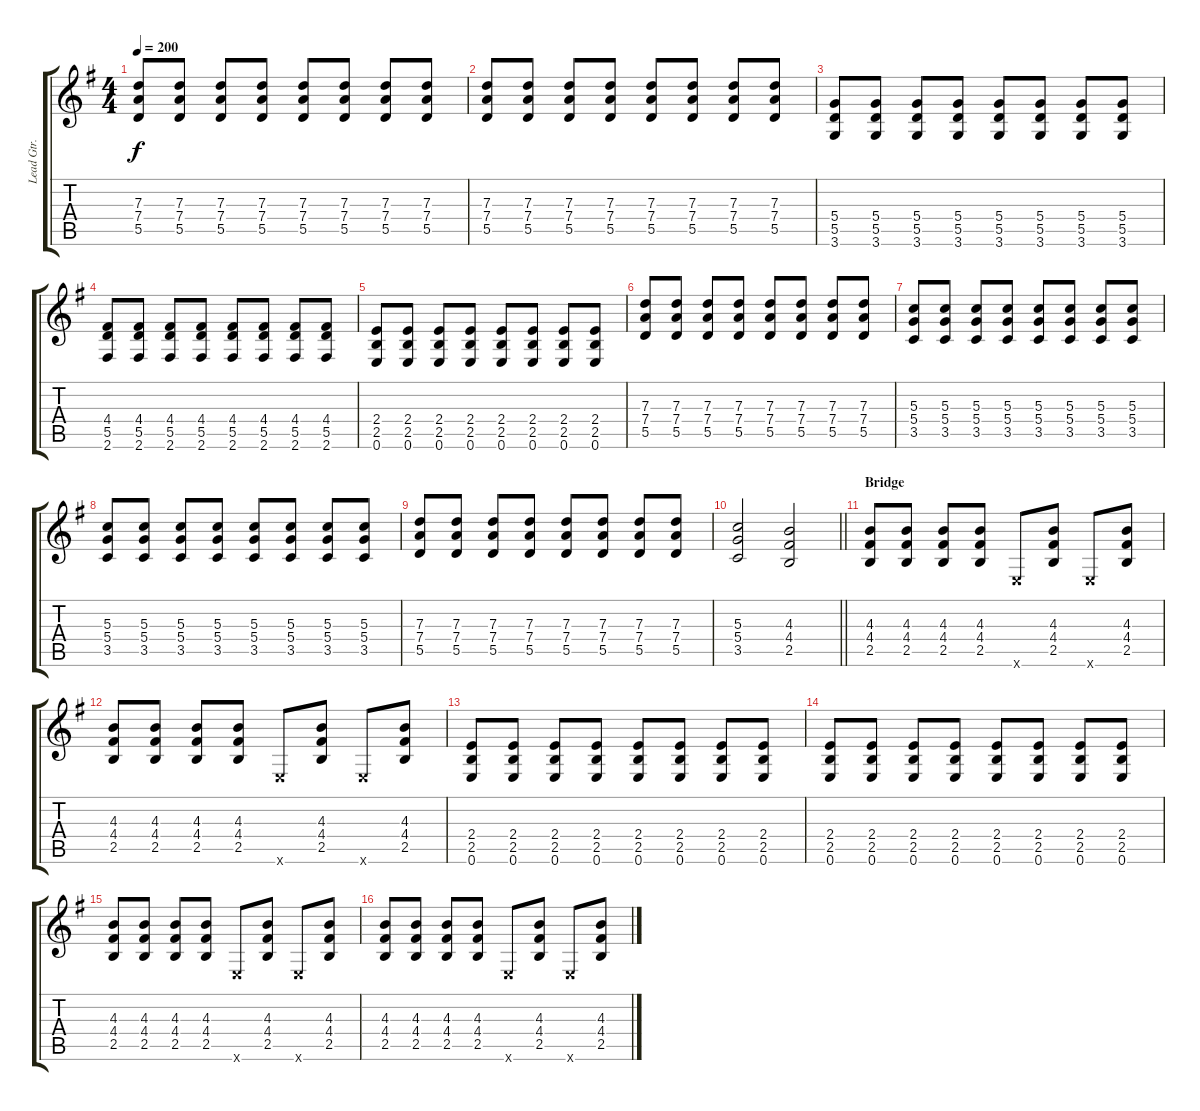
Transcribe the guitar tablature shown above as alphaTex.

\track ("Lead Gtr. - Ray Toro" "Lead Gtr. ") {instrument overdrivenguitar}
\staff {score tabs}
\tuning (E4 B3 G3 D3 A2 E2) {hide}
\ts (4 4)
\tempo 200
\clef g2
\ks eminor
(7.3 7.4 5.5).8{dy f} (7.3 7.4 5.5).8 (7.3 7.4 5.5).8 (7.3 7.4 5.5).8 (7.3 7.4 5.5).8 (7.3 7.4 5.5).8 (7.3 7.4 5.5).8 (7.3 7.4 5.5).8 |
(7.3 7.4 5.5).8 (7.3 7.4 5.5).8 (7.3 7.4 5.5).8 (7.3 7.4 5.5).8 (7.3 7.4 5.5).8 (7.3 7.4 5.5).8 (7.3 7.4 5.5).8 (7.3 7.4 5.5).8 |
(5.4 5.5 3.6).8 (5.4 5.5 3.6).8 (5.4 5.5 3.6).8 (5.4 5.5 3.6).8 (5.4 5.5 3.6).8 (5.4 5.5 3.6).8 (5.4 5.5 3.6).8 (5.4 5.5 3.6).8 |
(4.4 5.5 2.6).8 (4.4 5.5 2.6).8 (4.4 5.5 2.6).8 (4.4 5.5 2.6).8 (4.4 5.5 2.6).8 (4.4 5.5 2.6).8 (4.4 5.5 2.6).8 (4.4 5.5 2.6).8 |
(2.4 2.5 0.6).8 (2.4 2.5 0.6).8 (2.4 2.5 0.6).8 (2.4 2.5 0.6).8 (2.4 2.5 0.6).8 (2.4 2.5 0.6).8 (2.4 2.5 0.6).8 (2.4 2.5 0.6).8 |
(7.3 7.4 5.5).8 (7.3 7.4 5.5).8 (7.3 7.4 5.5).8 (7.3 7.4 5.5).8 (7.3 7.4 5.5).8 (7.3 7.4 5.5).8 (7.3 7.4 5.5).8 (7.3 7.4 5.5).8 |
(5.3 5.4 3.5).8 (5.3 5.4 3.5).8 (5.3 5.4 3.5).8 (5.3 5.4 3.5).8 (5.3 5.4 3.5).8 (5.3 5.4 3.5).8 (5.3 5.4 3.5).8 (5.3 5.4 3.5).8 |
(5.3 5.4 3.5).8 (5.3 5.4 3.5).8 (5.3 5.4 3.5).8 (5.3 5.4 3.5).8 (5.3 5.4 3.5).8 (5.3 5.4 3.5).8 (5.3 5.4 3.5).8 (5.3 5.4 3.5).8 |
(7.3 7.4 5.5).8 (7.3 7.4 5.5).8 (7.3 7.4 5.5).8 (7.3 7.4 5.5).8 (7.3 7.4 5.5).8 (7.3 7.4 5.5).8 (7.3 7.4 5.5).8 (7.3 7.4 5.5).8 |
\barLineRight lightlight
(5.3 5.4 3.5).2 (4.3 4.4 2.5).2 |
\section ("" "Bridge")
(4.3 4.4 2.5).8 (4.3 4.4 2.5).8 (4.3 4.4 2.5).8 (4.3 4.4 2.5).8 0.6{x}.8 (4.3 4.4 2.5).8 0.6{x}.8 (4.3 4.4 2.5).8 |
(4.3 4.4 2.5).8 (4.3 4.4 2.5).8 (4.3 4.4 2.5).8 (4.3 4.4 2.5).8 0.6{x}.8 (4.3 4.4 2.5).8 0.6{x}.8 (4.3 4.4 2.5).8 |
(2.4 2.5 0.6).8 (2.4 2.5 0.6).8 (2.4 2.5 0.6).8 (2.4 2.5 0.6).8 (2.4 2.5 0.6).8 (2.4 2.5 0.6).8 (2.4 2.5 0.6).8 (2.4 2.5 0.6).8 |
(2.4 2.5 0.6).8 (2.4 2.5 0.6).8 (2.4 2.5 0.6).8 (2.4 2.5 0.6).8 (2.4 2.5 0.6).8 (2.4 2.5 0.6).8 (2.4 2.5 0.6).8 (2.4 2.5 0.6).8 |
(4.3 4.4 2.5).8 (4.3 4.4 2.5).8 (4.3 4.4 2.5).8 (4.3 4.4 2.5).8 0.6{x}.8 (4.3 4.4 2.5).8 0.6{x}.8 (4.3 4.4 2.5).8 |
(4.3 4.4 2.5).8 (4.3 4.4 2.5).8 (4.3 4.4 2.5).8 (4.3 4.4 2.5).8 0.6{x}.8 (4.3 4.4 2.5).8 0.6{x}.8 (4.3 4.4 2.5).8
